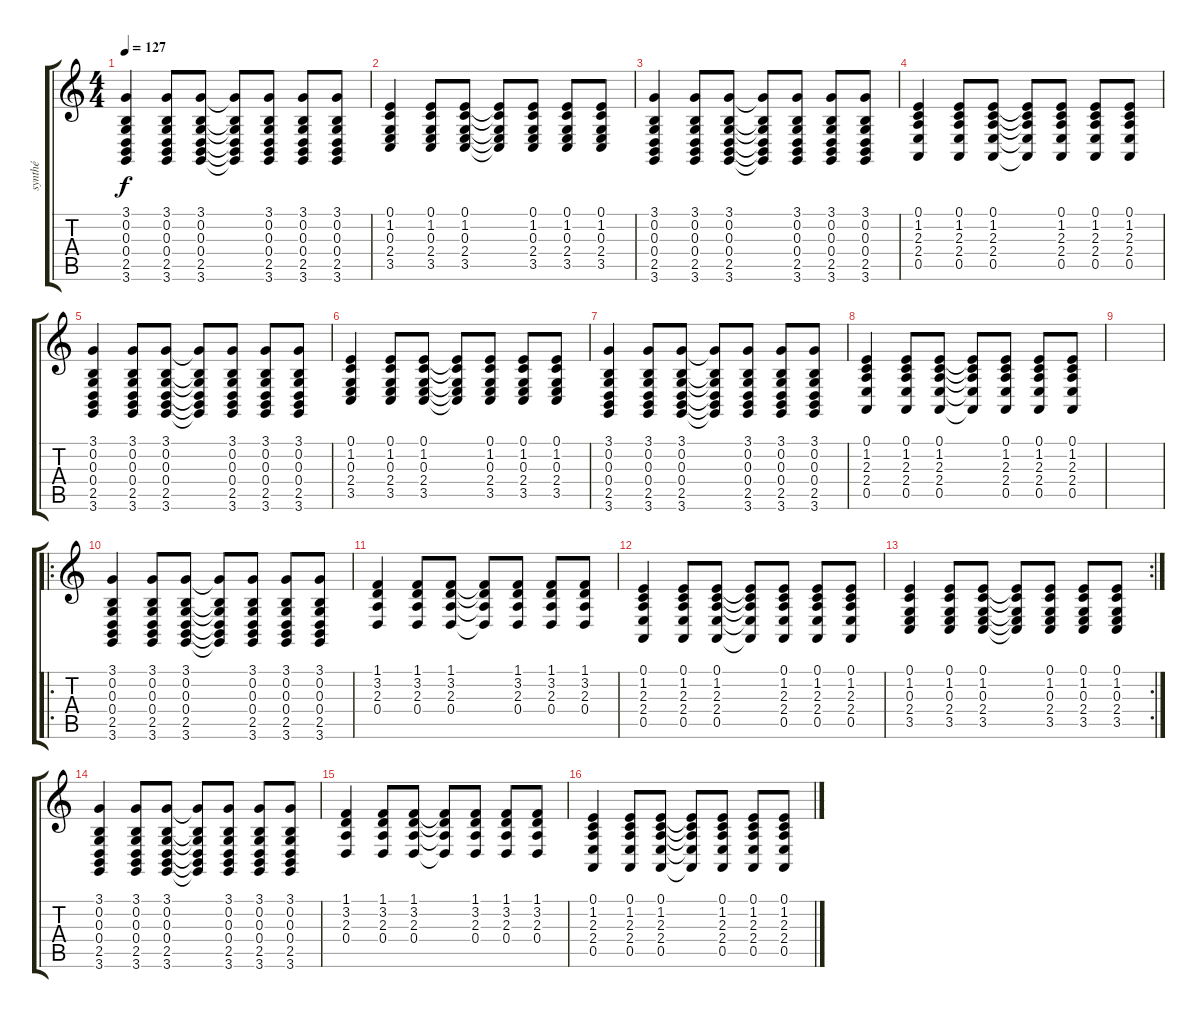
\track ("synthé" "synthé") {instrument electricgrandpiano}
\staff {score tabs}
\tuning (E4 B3 G3 D3 A2 E2) {hide}
\ts (4 4)
\tempo 127
\clef g2
\ks c
(3.1 0.2 0.3 0.4 2.5 3.6).4{dy f} (3.1 0.2 0.3 0.4 2.5 3.6).8 (3.1 0.2 0.3 0.4 2.5 3.6).8 (3.1{t} 0.2{t} 0.3{t} 0.4{t} 2.5{t} 3.6{t}).8 (3.1 0.2 0.3 0.4 2.5 3.6).8 (3.1 0.2 0.3 0.4 2.5 3.6).8 (3.1 0.2 0.3 0.4 2.5 3.6).8 |
(0.1 1.2 0.3 2.4 3.5).4 (0.1 1.2 0.3 2.4 3.5).8 (0.1 1.2 0.3 2.4 3.5).8 (0.1{t} 1.2{t} 0.3{t} 2.4{t} 3.5{t}).8 (0.1 1.2 0.3 2.4 3.5).8 (0.1 1.2 0.3 2.4 3.5).8 (0.1 1.2 0.3 2.4 3.5).8 |
(3.1 0.2 0.3 0.4 2.5 3.6).4 (3.1 0.2 0.3 0.4 2.5 3.6).8 (3.1 0.2 0.3 0.4 2.5 3.6).8 (3.1{t} 0.2{t} 0.3{t} 0.4{t} 2.5{t} 3.6{t}).8 (3.1 0.2 0.3 0.4 2.5 3.6).8 (3.1 0.2 0.3 0.4 2.5 3.6).8 (3.1 0.2 0.3 0.4 2.5 3.6).8 |
(0.1 1.2 2.3 2.4 0.5).4 (0.1 1.2 2.3 2.4 0.5).8 (0.1 1.2 2.3 2.4 0.5).8 (0.1{t} 1.2{t} 2.3{t} 2.4{t} 0.5{t}).8 (0.1 1.2 2.3 2.4 0.5).8 (0.1 1.2 2.3 2.4 0.5).8 (0.1 1.2 2.3 2.4 0.5).8 |
(3.1 0.2 0.3 0.4 2.5 3.6).4 (3.1 0.2 0.3 0.4 2.5 3.6).8 (3.1 0.2 0.3 0.4 2.5 3.6).8 (3.1{t} 0.2{t} 0.3{t} 0.4{t} 2.5{t} 3.6{t}).8 (3.1 0.2 0.3 0.4 2.5 3.6).8 (3.1 0.2 0.3 0.4 2.5 3.6).8 (3.1 0.2 0.3 0.4 2.5 3.6).8 |
(0.1 1.2 0.3 2.4 3.5).4 (0.1 1.2 0.3 2.4 3.5).8 (0.1 1.2 0.3 2.4 3.5).8 (0.1{t} 1.2{t} 0.3{t} 2.4{t} 3.5{t}).8 (0.1 1.2 0.3 2.4 3.5).8 (0.1 1.2 0.3 2.4 3.5).8 (0.1 1.2 0.3 2.4 3.5).8 |
(3.1 0.2 0.3 0.4 2.5 3.6).4 (3.1 0.2 0.3 0.4 2.5 3.6).8 (3.1 0.2 0.3 0.4 2.5 3.6).8 (3.1{t} 0.2{t} 0.3{t} 0.4{t} 2.5{t} 3.6{t}).8 (3.1 0.2 0.3 0.4 2.5 3.6).8 (3.1 0.2 0.3 0.4 2.5 3.6).8 (3.1 0.2 0.3 0.4 2.5 3.6).8 |
(0.1 1.2 2.3 2.4 0.5).4 (0.1 1.2 2.3 2.4 0.5).8 (0.1 1.2 2.3 2.4 0.5).8 (0.1{t} 1.2{t} 2.3{t} 2.4{t} 0.5{t}).8 (0.1 1.2 2.3 2.4 0.5).8 (0.1 1.2 2.3 2.4 0.5).8 (0.1 1.2 2.3 2.4 0.5).8 |
|
\ro
(3.1 0.2 0.3 0.4 2.5 3.6).4 (3.1 0.2 0.3 0.4 2.5 3.6).8 (3.1 0.2 0.3 0.4 2.5 3.6).8 (3.1{t} 0.2{t} 0.3{t} 0.4{t} 2.5{t} 3.6{t}).8 (3.1 0.2 0.3 0.4 2.5 3.6).8 (3.1 0.2 0.3 0.4 2.5 3.6).8 (3.1 0.2 0.3 0.4 2.5 3.6).8 |
(1.1 3.2 2.3 0.4).4 (1.1 3.2 2.3 0.4).8 (1.1 3.2 2.3 0.4).8 (1.1{t} 3.2{t} 2.3{t} 0.4{t}).8 (1.1 3.2 2.3 0.4).8 (1.1 3.2 2.3 0.4).8 (1.1 3.2 2.3 0.4).8 |
(0.1 1.2 2.3 2.4 0.5).4 (0.1 1.2 2.3 2.4 0.5).8 (0.1 1.2 2.3 2.4 0.5).8 (0.1{t} 1.2{t} 2.3{t} 2.4{t} 0.5{t}).8 (0.1 1.2 2.3 2.4 0.5).8 (0.1 1.2 2.3 2.4 0.5).8 (0.1 1.2 2.3 2.4 0.5).8 |
\rc 2
(0.1 1.2 0.3 2.4 3.5).4 (0.1 1.2 0.3 2.4 3.5).8 (0.1 1.2 0.3 2.4 3.5).8 (0.1{t} 1.2{t} 0.3{t} 2.4{t} 3.5{t}).8 (0.1 1.2 0.3 2.4 3.5).8 (0.1 1.2 0.3 2.4 3.5).8 (0.1 1.2 0.3 2.4 3.5).8 |
(3.1 0.2 0.3 0.4 2.5 3.6).4 (3.1 0.2 0.3 0.4 2.5 3.6).8 (3.1 0.2 0.3 0.4 2.5 3.6).8 (3.1{t} 0.2{t} 0.3{t} 0.4{t} 2.5{t} 3.6{t}).8 (3.1 0.2 0.3 0.4 2.5 3.6).8 (3.1 0.2 0.3 0.4 2.5 3.6).8 (3.1 0.2 0.3 0.4 2.5 3.6).8 |
(1.1 3.2 2.3 0.4).4 (1.1 3.2 2.3 0.4).8 (1.1 3.2 2.3 0.4).8 (1.1{t} 3.2{t} 2.3{t} 0.4{t}).8 (1.1 3.2 2.3 0.4).8 (1.1 3.2 2.3 0.4).8 (1.1 3.2 2.3 0.4).8 |
(0.1 1.2 2.3 2.4 0.5).4 (0.1 1.2 2.3 2.4 0.5).8 (0.1 1.2 2.3 2.4 0.5).8 (0.1{t} 1.2{t} 2.3{t} 2.4{t} 0.5{t}).8 (0.1 1.2 2.3 2.4 0.5).8 (0.1 1.2 2.3 2.4 0.5).8 (0.1 1.2 2.3 2.4 0.5).8
